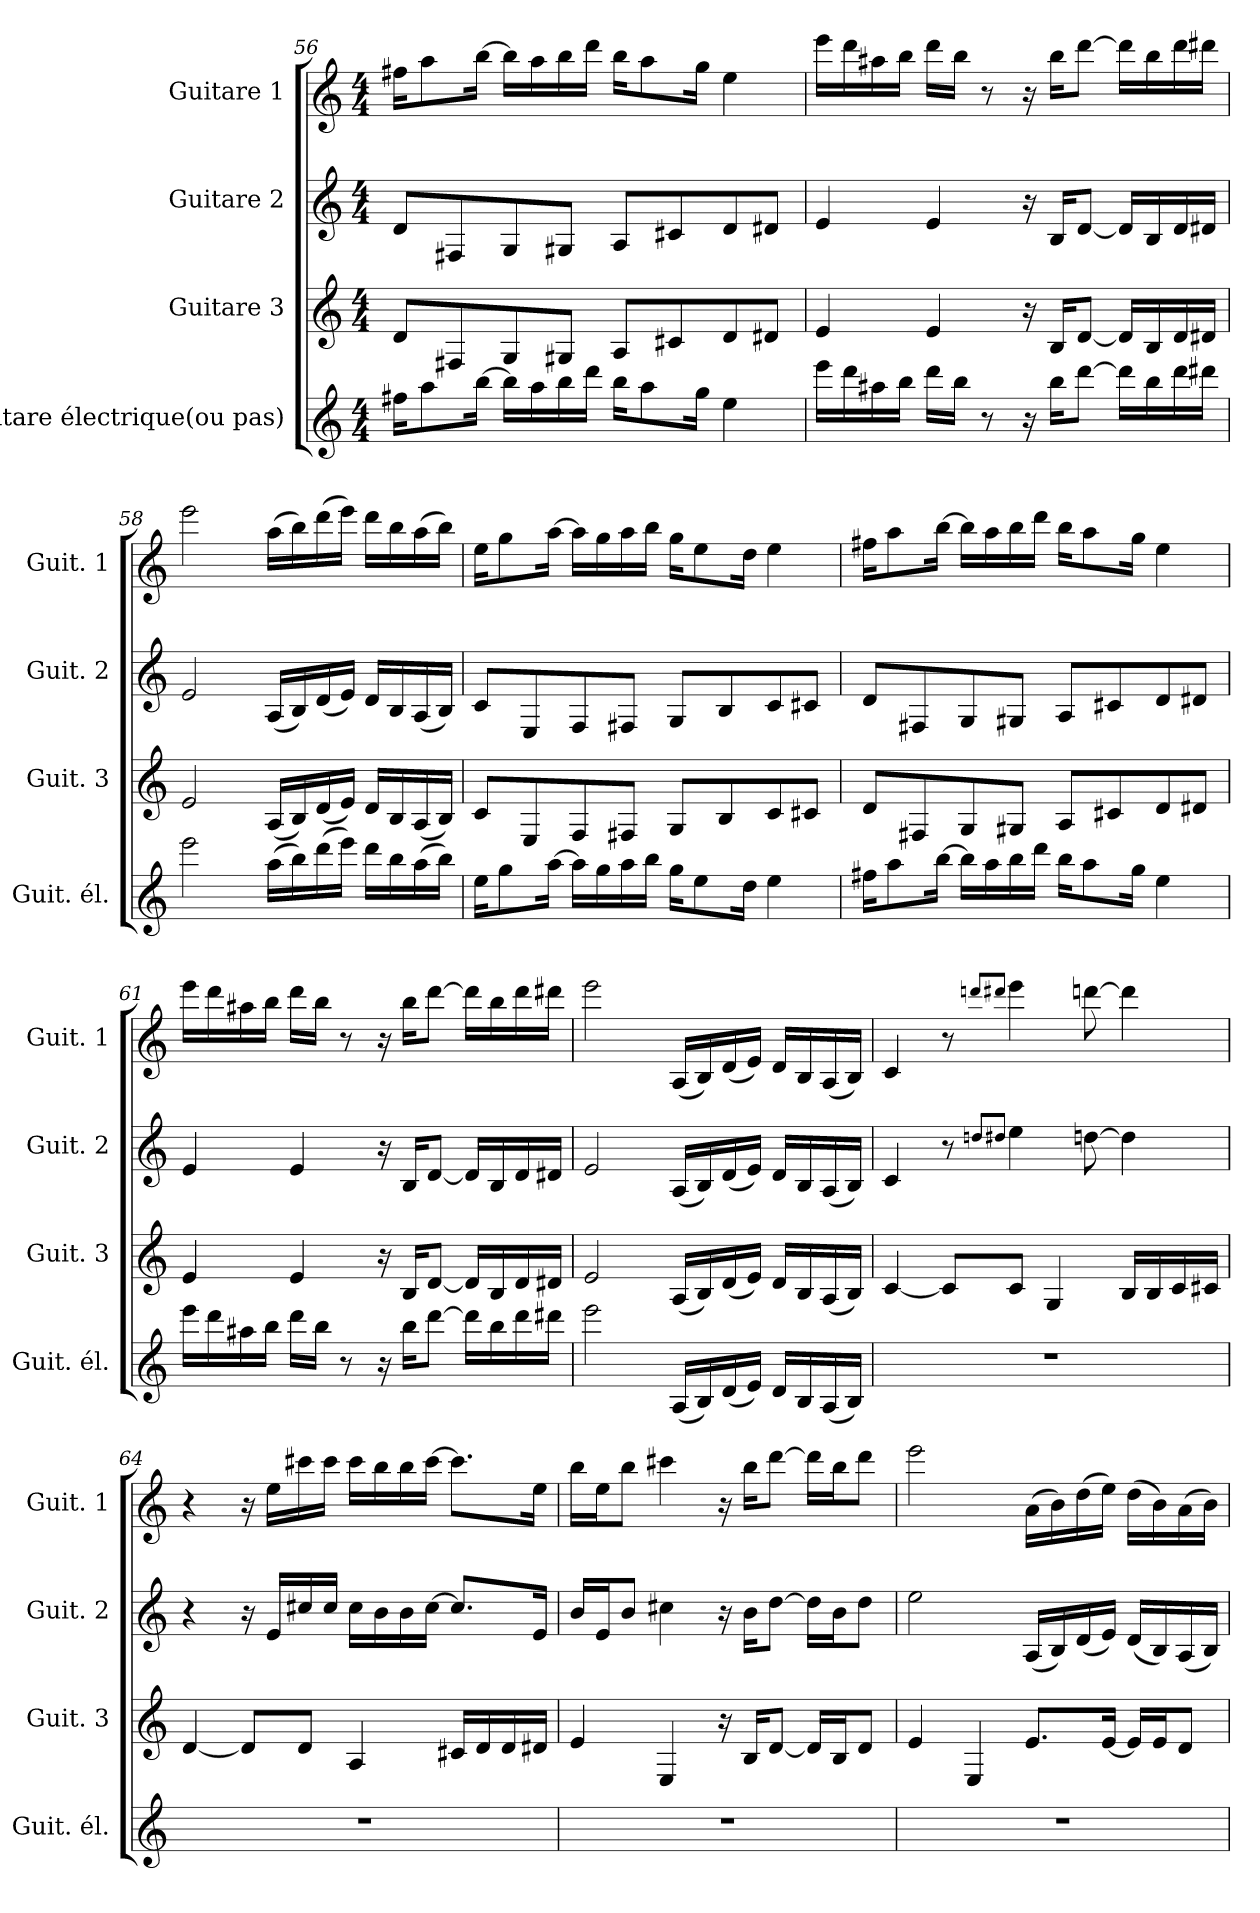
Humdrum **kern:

**kern	**kern	**kern	**kern
*part4	*part3	*part2	*part1
*staff4	*staff3	*staff2	*staff1
*I"Guitare électrique(ou pas)	*I"Guitare 3	*I"Guitare 2	*I"Guitare 1
*I'Guit. él.	*I'Guit. 3	*I'Guit. 2	*I'Guit. 1
*clefG2	*clefG2	*clefG2	*clefG2
*ITrd7c12	*ITrd7c12	*ITrd7c12	*ITrd7c12
*k[]	*k[]	*k[]	*k[]
*C:	*C:	*C:	*C:
*M4/4	*M4/4	*M4/4	*M4/4
=56	=56	=56	=56
16f#X\KL	8D/L	8D/L	16f#X\KL
8a\	.	.	8a\
.	8FF#X/	8FF#X/	.
[16b\Jk	.	.	[16b\Jk
16b\LL]	8GG/	8GG/	16b\LL]
16a\	.	.	16a\
16b\	8GG#X/J	8GG#X/J	16b\
16dd\JJ	.	.	16dd\JJ
16b\KL	8AA/L	8AA/L	16b\KL
8a\	.	.	8a\
.	8C#X/	8C#X/	.
16g\Jk	.	.	16g\Jk
4e\	8D/	8D/	4e\
.	8D#X/J	8D#X/J	.
=57	=57	=57	=57
16ee\LL	4E/	4E/	16ee\LL
16dd\	.	.	16dd\
16a#X\	.	.	16a#X\
16b\JJ	.	.	16b\JJ
16dd\LL	4E/	4E/	16dd\LL
16b\JJ	.	.	16b\JJ
8r	.	.	8r
16r	16r	16r	16r
16b\KL	16BB/KL	16BB/KL	16b\KL
[8dd\J	[8D/J	[8D/J	[8dd\J
16dd\LL]	16D/LL]	16D/LL]	16dd\LL]
16b\	16BB/	16BB/	16b\
16dd\	16D/	16D/	16dd\
16dd#X\JJ	16D#X/JJ	16D#X/JJ	16dd#X\JJ
!!LO:LB:g=z
=58	=58	=58	=58
2ee\	2E/	2E/	2ee\
(>16a\LL	(<16AA/LL	(<16AA/LL	(>16a\LL
16b\)	16BB/)	16BB/)	16b\)
(>16dd\	(<16D/	(<16D/	(>16dd\
16ee\JJ)	16E/JJ)	16E/JJ)	16ee\JJ)
16dd\LL	16D/LL	16D/LL	16dd\LL
16b\	16BB/	16BB/	16b\
(>16a\	(<16AA/	(<16AA/	(>16a\
16b\JJ)	16BB/JJ)	16BB/JJ)	16b\JJ)
=59	=59	=59	=59
16e\KL	8C/L	8C/L	16e\KL
8g\	.	.	8g\
.	8EE/	8EE/	.
[16a\Jk	.	.	[16a\Jk
16a\LL]	8FF/	8FF/	16a\LL]
16g\	.	.	16g\
16a\	8FF#X/J	8FF#X/J	16a\
16b\JJ	.	.	16b\JJ
16g\KL	8GG/L	8GG/L	16g\KL
8e\	.	.	8e\
.	8BB/	8BB/	.
16d\Jk	.	.	16d\Jk
4e\	8C/	8C/	4e\
.	8C#X/J	8C#X/J	.
=60	=60	=60	=60
16f#X\KL	8D/L	8D/L	16f#X\KL
8a\	.	.	8a\
.	8FF#X/	8FF#X/	.
[16b\Jk	.	.	[16b\Jk
16b\LL]	8GG/	8GG/	16b\LL]
16a\	.	.	16a\
16b\	8GG#X/J	8GG#X/J	16b\
16dd\JJ	.	.	16dd\JJ
16b\KL	8AA/L	8AA/L	16b\KL
8a\	.	.	8a\
.	8C#X/	8C#X/	.
16g\Jk	.	.	16g\Jk
4e\	8D/	8D/	4e\
.	8D#X/J	8D#X/J	.
!!LO:LB:g=z
=61	=61	=61	=61
16ee\LL	4E/	4E/	16ee\LL
16dd\	.	.	16dd\
16a#X\	.	.	16a#X\
16b\JJ	.	.	16b\JJ
16dd\LL	4E/	4E/	16dd\LL
16b\JJ	.	.	16b\JJ
8r	.	.	8r
16r	16r	16r	16r
16b\KL	16BB/KL	16BB/KL	16b\KL
[8dd\J	[8D/J	[8D/J	[8dd\J
16dd\LL]	16D/LL]	16D/LL]	16dd\LL]
16b\	16BB/	16BB/	16b\
16dd\	16D/	16D/	16dd\
16dd#X\JJ	16D#X/JJ	16D#X/JJ	16dd#X\JJ
=62	=62	=62	=62
2ee\	2E/	2E/	2ee\
(<16AA/LL	(<16AA/LL	(<16AA/LL	(<16AA/LL
16BB/)	16BB/)	16BB/)	16BB/)
(<16D/	(<16D/	(<16D/	(<16D/
16E/JJ)	16E/JJ)	16E/JJ)	16E/JJ)
16D/LL	16D/LL	16D/LL	16D/LL
16BB/	16BB/	16BB/	16BB/
(<16AA/	(<16AA/	(<16AA/	(<16AA/
16BB/JJ)	16BB/JJ)	16BB/JJ)	16BB/JJ)
=63	=63	=63	=63
1r	[4C/	4C/	4C/
.	8C/L]	8r	8r
.	.	8qdn/L	8qddn/L
.	.	8qd#X/J	8qdd#X/J
.	8C/J	4e\	4ee\
.	4GG/	.	.
.	.	[8dn\	[8ddn\
.	16BB/LL	4d\]	4dd\]
.	16BB/	.	.
.	16C/	.	.
.	16C#X/JJ	.	.
!!LO:PB:g=z
=64	=64	=64	=64
1r	[4D/	4r	4r
.	8D/L]	16r	16r
.	.	16E/LL	16e\LL
.	8D/J	16c#X/	16cc#X\
.	.	16c#/JJ	16cc#\JJ
.	4AA/	16c#\LL	16cc#\LL
.	.	16B\	16b\
.	.	16B\	16b\
.	.	[16c#\JJ	[16cc#\JJ
.	16C#X/LL	8.c#/L]	8.cc#\L]
.	16D/	.	.
.	16D/	.	.
.	16D#X/JJ	16E/Jk	16e\Jk
=65	=65	=65	=65
1r	4E/	16B/LL	16b\LL
.	.	16E/J	16e\J
.	.	8B/J	8b\J
.	4EE/	4c#X\	4cc#X\
.	16r	16r	16r
.	16BB/KL	16B\KL	16b\KL
.	[8D/J	[8d\J	[8dd\J
.	16D/LL]	16d\LL]	16dd\LL]
.	16BB/J	16B\J	16b\J
.	8D/J	8d\J	8dd\J
=66	=66	=66	=66
1r	4E/	2e\	2ee\
.	4EE/	.	.
.	8.E/L	(<16AA/LL	(>16A\LL
.	.	16BB/)	16B\)
.	.	(<16D/	(>16d\
.	[16E/Jk	16E/JJ)	16e\JJ)
.	16E/LL]	(<16D/LL	(>16d\LL
.	16E/J	16BB/)	16B\)
.	8D/J	(<16AA/	(>16A\
.	.	16BB/JJ)	16B\JJ)
=	=	=	=
*-	*-	*-	*-
